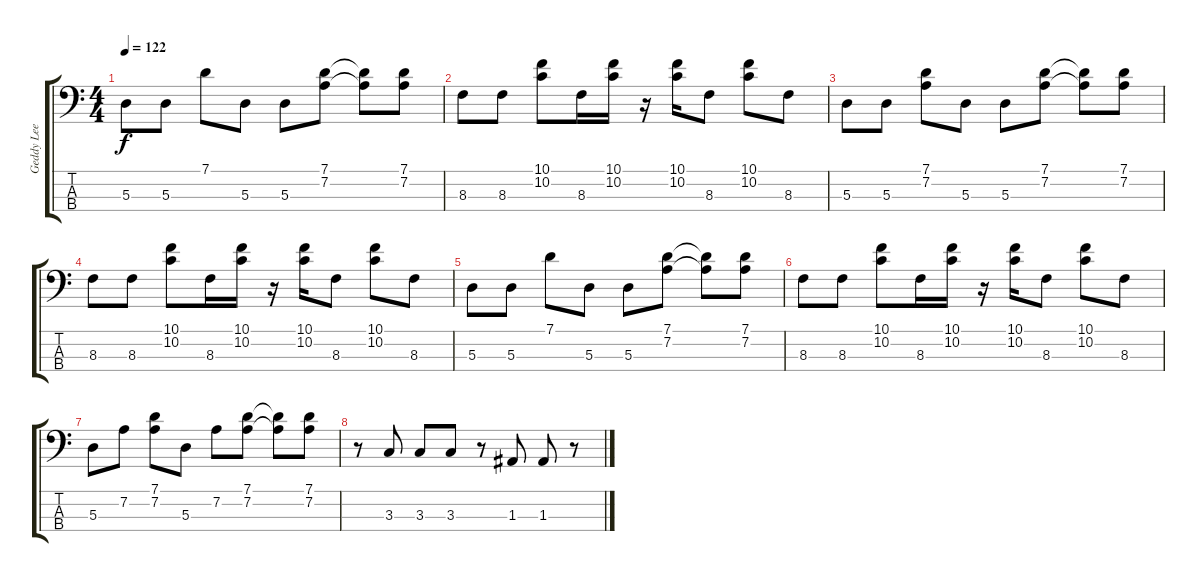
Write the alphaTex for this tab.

\track ("Geddy Lee" "Geddy Lee") {instrument electricbassfinger}
\staff {score tabs}
\tuning (G2 D2 A1 D1) {hide}
\ts (4 4)
\tempo 122
\clef f4
\ks c
5.3.8{dy f} 5.3.8 7.1.8 5.3.8 5.3.8 (7.1 7.2).8 (7.1{t} 7.2{t}).8 (7.1 7.2).8 |
8.3.8 8.3.8 (10.1 10.2).8 8.3.16 (10.1 10.2).16 r.16 (10.1 10.2).16 8.3.8 (10.1 10.2).8 8.3.8 |
5.3.8 5.3.8 (7.1 7.2).8 5.3.8 5.3.8 (7.1 7.2).8 (7.1{t} 7.2{t}).8 (7.1 7.2).8 |
8.3.8 8.3.8 (10.1 10.2).8 8.3.16 (10.1 10.2).16 r.16 (10.1 10.2).16 8.3.8 (10.1 10.2).8 8.3.8 |
5.3.8 5.3.8 7.1.8 5.3.8 5.3.8 (7.1 7.2).8 (7.1{t} 7.2{t}).8 (7.1 7.2).8 |
8.3.8 8.3.8 (10.1 10.2).8 8.3.16 (10.1 10.2).16 r.16 (10.1 10.2).16 8.3.8 (10.1 10.2).8 8.3.8 |
5.3.8 7.2.8 (7.1 7.2).8 5.3.8 7.2.8 (7.1 7.2).8 (7.1{t} 7.2{t}).8 (7.1 7.2).8 |
r.8 3.3.8 3.3.8 3.3.8 r.8 1.3.8 1.3.8 r.8
